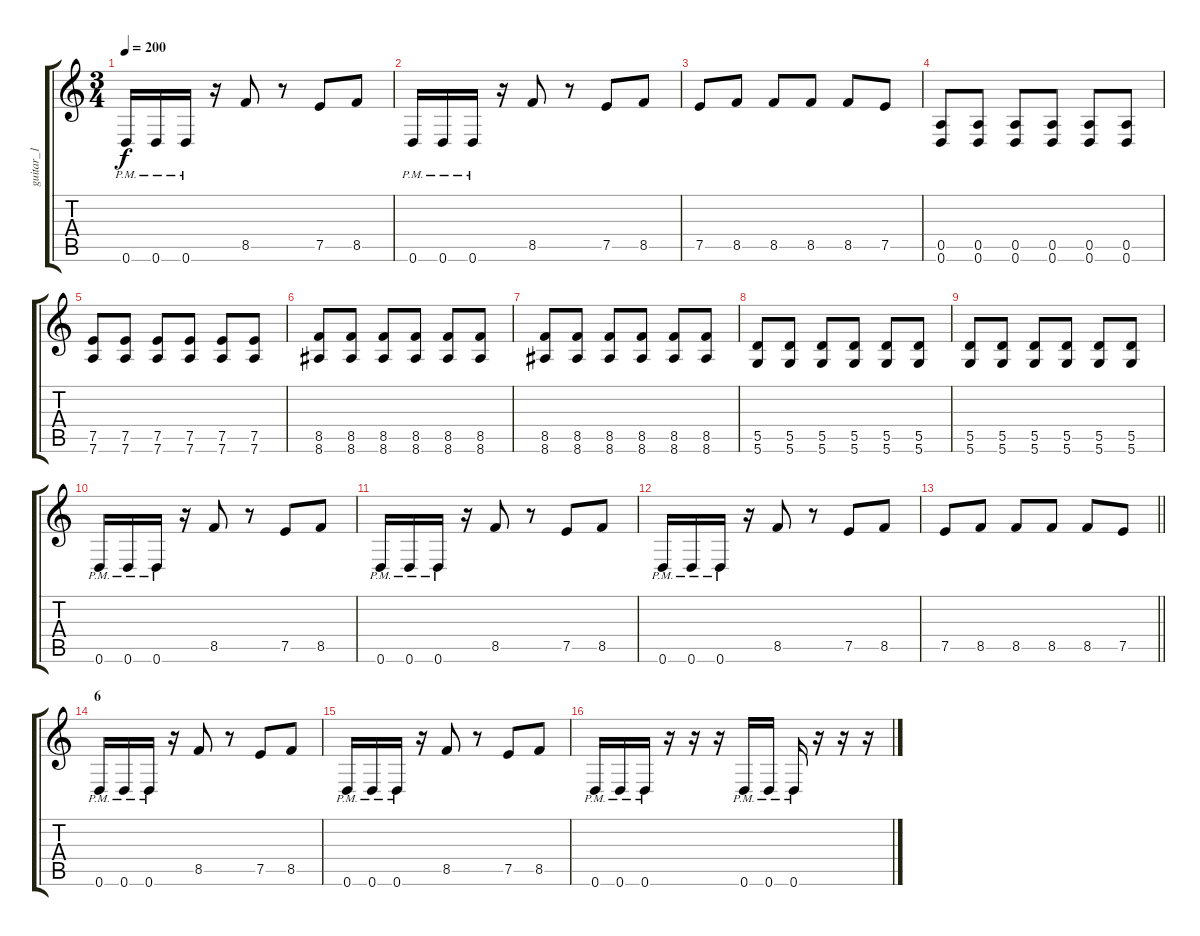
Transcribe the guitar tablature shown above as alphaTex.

\track ("guitar_1" "guitar_1") {instrument overdrivenguitar}
\staff {score tabs}
\tuning (E4 B3 G3 D3 A2 D2) {hide}
\ts (3 4)
\tempo 200
\clef g2
\ks c
0.6{pm}.16{dy f} 0.6{pm}.16 0.6{pm}.16 r.16 8.5.8 r.8 7.5.8 8.5.8 |
0.6{pm}.16 0.6{pm}.16 0.6{pm}.16 r.16 8.5.8 r.8 7.5.8 8.5.8 |
7.5.8 8.5.8 8.5.8 8.5.8 8.5.8 7.5.8 |
(0.5 0.6).8 (0.5 0.6).8 (0.5 0.6).8 (0.5 0.6).8 (0.5 0.6).8 (0.5 0.6).8 |
(7.5 7.6).8 (7.5 7.6).8 (7.5 7.6).8 (7.5 7.6).8 (7.5 7.6).8 (7.5 7.6).8 |
(8.5 8.6).8 (8.5 8.6).8 (8.5 8.6).8 (8.5 8.6).8 (8.5 8.6).8 (8.5 8.6).8 |
(8.5 8.6).8 (8.5 8.6).8 (8.5 8.6).8 (8.5 8.6).8 (8.5 8.6).8 (8.5 8.6).8 |
(5.5 5.6).8 (5.5 5.6).8 (5.5 5.6).8 (5.5 5.6).8 (5.5 5.6).8 (5.5 5.6).8 |
(5.5 5.6).8 (5.5 5.6).8 (5.5 5.6).8 (5.5 5.6).8 (5.5 5.6).8 (5.5 5.6).8 |
0.6{pm}.16 0.6{pm}.16 0.6{pm}.16 r.16 8.5.8 r.8 7.5.8 8.5.8 |
0.6{pm}.16 0.6{pm}.16 0.6{pm}.16 r.16 8.5.8 r.8 7.5.8 8.5.8 |
0.6{pm}.16 0.6{pm}.16 0.6{pm}.16 r.16 8.5.8 r.8 7.5.8 8.5.8 |
\barLineRight lightlight
7.5.8 8.5.8 8.5.8 8.5.8 8.5.8 7.5.8 |
\section ("" "6")
0.6{pm}.16 0.6{pm}.16 0.6{pm}.16 r.16 8.5.8 r.8 7.5.8 8.5.8 |
0.6{pm}.16 0.6{pm}.16 0.6{pm}.16 r.16 8.5.8 r.8 7.5.8 8.5.8 |
0.6{pm}.16 0.6{pm}.16 0.6{pm}.16 r.16 r.16 r.16 0.6{pm}.16 0.6{pm}.16 0.6{pm}.16 r.16 r.16 r.16
